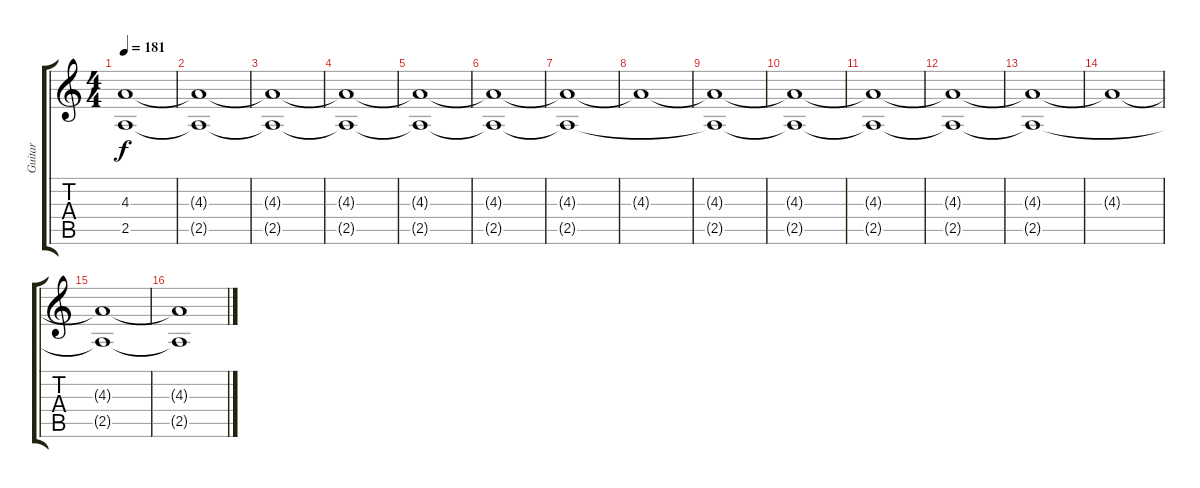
\track ("Guitar " "Guitar ") {instrument overdrivenguitar}
\staff {score tabs}
\tuning (D4 A3 F3 C3 G2 D2) {hide}
\ts (4 4)
\tempo 181
\clef g2
\ks c
(4.3{t} 2.5{t}).1{dy f} |
(4.3{t} 2.5{t}).1 |
(4.3{t} 2.5{t}).1 |
(4.3{t} 2.5{t}).1 |
(4.3{t} 2.5{t}).1 |
(4.3{t} 2.5{t}).1 |
(4.3{t} 2.5{t}).1 |
4.3{t}.1 |
(4.3{t} 2.5{t}).1 |
(4.3{t} 2.5{t}).1{volume 14} |
(4.3{t} 2.5{t}).1 |
(4.3{t} 2.5{t}).1 |
(4.3{t} 2.5{t}).1 |
4.3{t}.1 |
(4.3{t} 2.5{t}).1 |
(4.3{t} 2.5{t}).1{volume 14}
